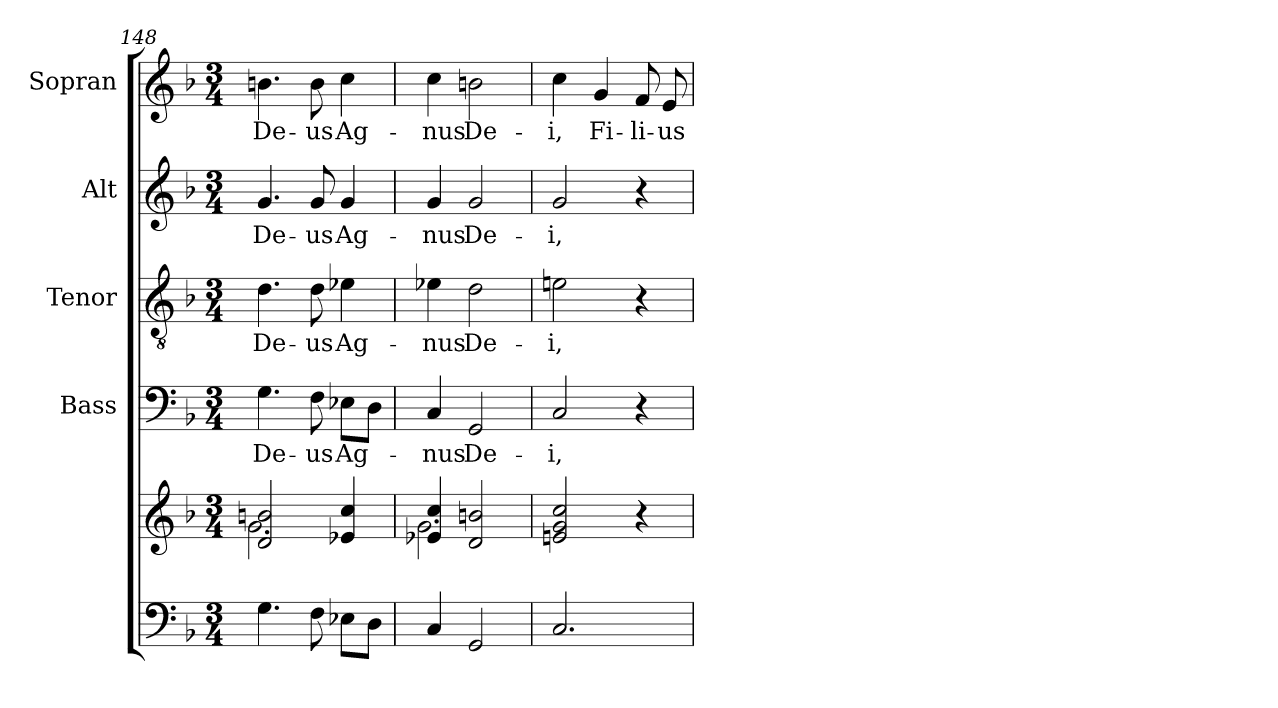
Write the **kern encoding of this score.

**kern	**kern	**kern	**text	**kern	**text	**kern	**text	**kern	**text
*part5	*part5	*part4	*part4	*part3	*part3	*part2	*part2	*part1	*part1
*staff6	*staff5	*staff4	*staff4	*staff3	*staff3	*staff2	*staff2	*staff1	*staff1
*	*	*I"Bass	*	*I"Tenor	*	*I"Alt	*	*I"Sopran	*
*	*	*I'B.	*	*I'T.	*	*I'A.	*	*I'S.	*
*clefF4	*clefG2	*clefF4	*	*clefGv2	*	*clefG2	*	*clefG2	*
*k[b-]	*k[b-]	*k[b-]	*	*k[b-]	*	*k[b-]	*	*k[b-]	*
*F:	*F:	*F:	*	*F:	*	*F:	*	*F:	*
*M3/4	*M3/4	*M3/4	*	*M3/4	*	*M3/4	*	*M3/4	*
=148	=148	=148	=148	=148	=148	=148	=148	=148	=148
*	*^	*	*	*	*	*	*	*	*
!	!	!	!	!LO:LY:b	!	!LO:LY:b	!	!LO:LY:b	!	!LO:LY:b
4.G\	2d/ 2bn/	2.g\	4.G\	De-	4.d\	De-	4.g/	De-	4.bn\	De-
!	!	!	!	!LO:LY:b	!	!LO:LY:b	!	!LO:LY:b	!	!LO:LY:b
8F\	.	.	8F\	-us	8d\	-us	8g/	-us	8b\	-us
!	!	!	!	!LO:LY:b	!	!LO:LY:b	!	!LO:LY:b	!	!LO:LY:b
8E-X\L	4e-X/ 4cc/	.	8E-X\L	Ag-	4e-X\	Ag-	4g/	Ag-	4cc\	Ag-
8D\J	.	.	8D\J	.	.	.	.	.	.	.
=149	=149	=149	=149	=149	=149	=149	=149	=149	=149	=149
!	!	!	!	!LO:LY:b	!	!LO:LY:b	!	!LO:LY:b	!	!LO:LY:b
4C/	4e-X/ 4cc/	2.g\	4C/	-nus	4e-X\	-nus	4g/	-nus	4cc\	-nus
!	!	!	!	!LO:LY:b	!	!LO:LY:b	!	!LO:LY:b	!	!LO:LY:b
2GG/	2d/ 2bn/	.	2GG/	De-	2d\	De-	2g/	De-	2bn\	De-
*	*v	*v	*	*	*	*	*	*	*	*
=150	=150	=150	=150	=150	=150	=150	=150	=150	=150
!	!	!	!LO:LY:b	!	!LO:LY:b	!	!LO:LY:b	!	!LO:LY:b
2.C/	2en/ 2g/ 2cc/	2C/	-i,	2en\	-i,	2g/	-i,	4cc\	-i,
!	!	!	!	!	!	!	!	!	!LO:LY:b
.	.	.	.	.	.	.	.	4g/	Fi-
!	!	!	!	!	!	!	!	!	!LO:LY:b
.	4r	4r	.	4r	.	4r	.	8f/	-li-
!	!	!	!	!	!	!	!	!	!LO:LY:b
.	.	.	.	.	.	.	.	8e/	-us
=	=	=	=	=	=	=	=	=	=
*-	*-	*-	*-	*-	*-	*-	*-	*-	*-
